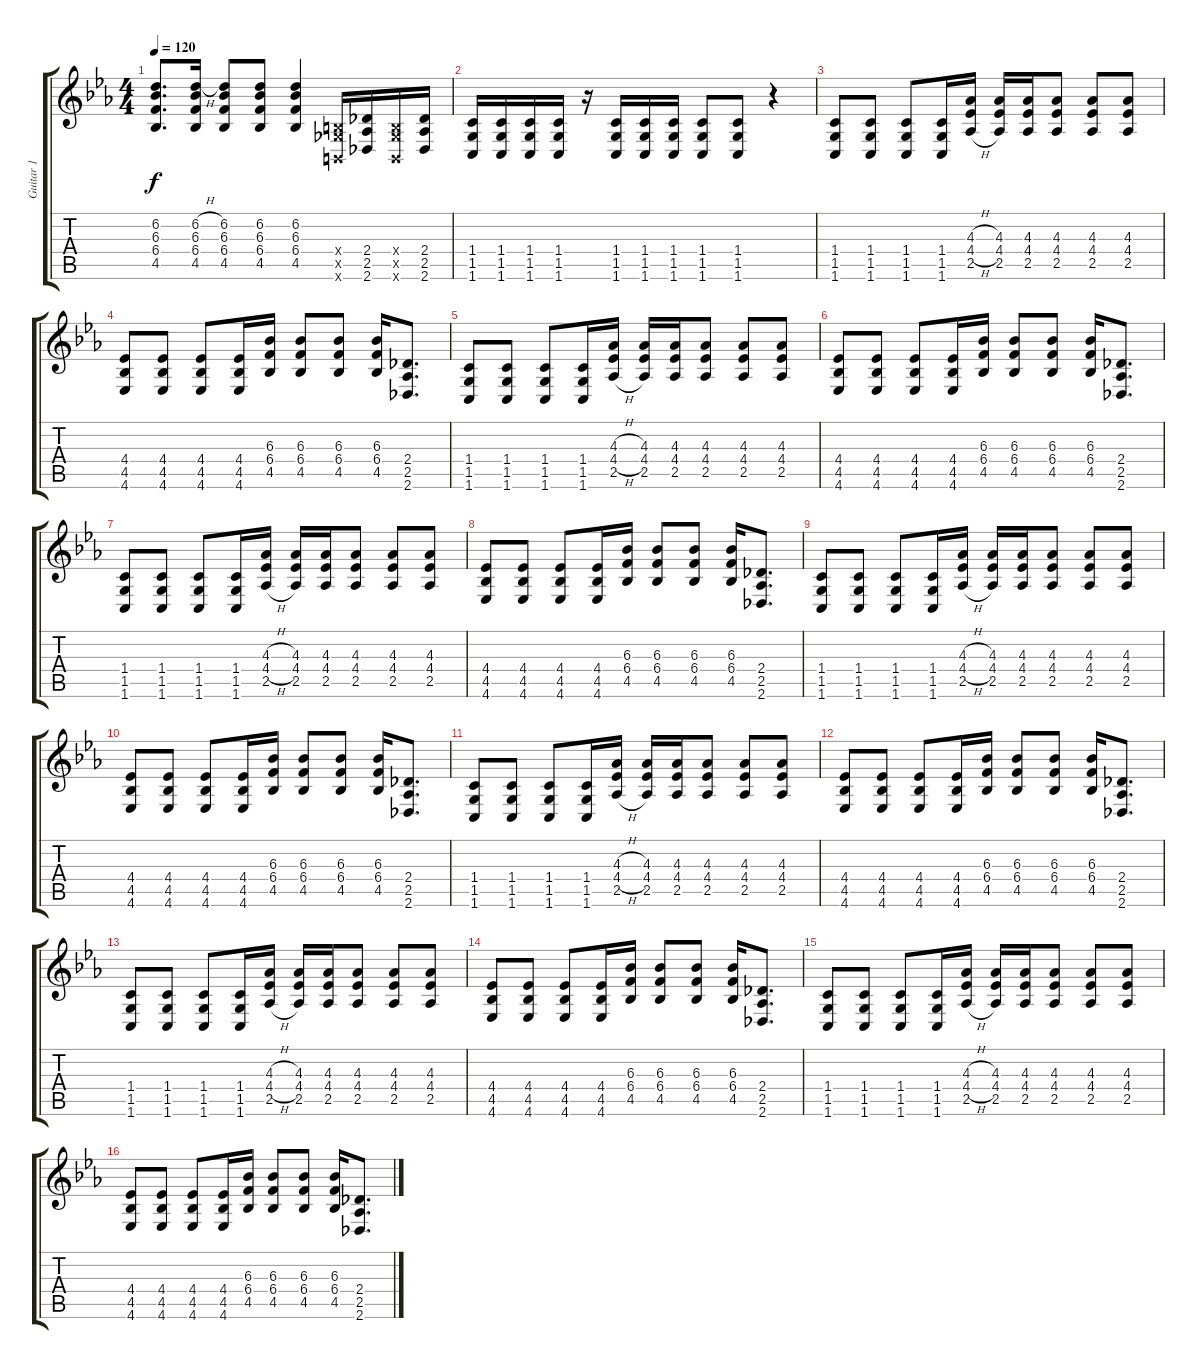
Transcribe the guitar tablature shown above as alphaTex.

\track ("Guitar 1" "Guitar 1") {instrument distortionguitar}
\staff {score tabs}
\tuning (Db4 Ab3 E3 B2 Gb2 B1) {hide}
\ts (4 4)
\tempo 120
\clef g2
\ks eb
(6.2 6.3 6.4 4.5).8{d dy f} (6.2{h} 6.3 6.4 4.5).16 (6.2 6.3 6.4 4.5).8 (6.2 6.3 6.4 4.5).8 (6.2 6.3 6.4 4.5).4 (0.4{x} 0.5{x} 0.6{x}).16 (2.4 2.5 2.6).16 (0.4{x} 0.5{x} 0.6{x}).16 (2.4 2.5 2.6).16 |
(1.4 1.5 1.6).16 (1.4 1.5 1.6).16 (1.4 1.5 1.6).16 (1.4 1.5 1.6).16 r.16 (1.4 1.5 1.6).16 (1.4 1.5 1.6).16 (1.4 1.5 1.6).16 (1.4 1.5 1.6).8 (1.4 1.5 1.6).8 r.4 |
(1.4 1.5 1.6).8 (1.4 1.5 1.6).8 (1.4 1.5 1.6).8 (1.4 1.5 1.6).16 (4.3{h} 4.4{h} 2.5{h}).16 (4.3 4.4 2.5).16 (4.3 4.4 2.5).16 (4.3 4.4 2.5).8 (4.3 4.4 2.5).8 (4.3 4.4 2.5).8 |
(4.4 4.5 4.6).8 (4.4 4.5 4.6).8 (4.4 4.5 4.6).8 (4.4 4.5 4.6).16 (6.3 6.4 4.5).16 (6.3 6.4 4.5).8 (6.3 6.4 4.5).8 (6.3 6.4 4.5).16 (2.4 2.5 2.6).8{d} |
(1.4 1.5 1.6).8 (1.4 1.5 1.6).8 (1.4 1.5 1.6).8 (1.4 1.5 1.6).16 (4.3{h} 4.4{h} 2.5{h}).16 (4.3 4.4 2.5).16 (4.3 4.4 2.5).16 (4.3 4.4 2.5).8 (4.3 4.4 2.5).8 (4.3 4.4 2.5).8 |
(4.4 4.5 4.6).8 (4.4 4.5 4.6).8 (4.4 4.5 4.6).8 (4.4 4.5 4.6).16 (6.3 6.4 4.5).16 (6.3 6.4 4.5).8 (6.3 6.4 4.5).8 (6.3 6.4 4.5).16 (2.4 2.5 2.6).8{d} |
(1.4 1.5 1.6).8 (1.4 1.5 1.6).8 (1.4 1.5 1.6).8 (1.4 1.5 1.6).16 (4.3{h} 4.4{h} 2.5{h}).16 (4.3 4.4 2.5).16 (4.3 4.4 2.5).16 (4.3 4.4 2.5).8 (4.3 4.4 2.5).8 (4.3 4.4 2.5).8 |
(4.4 4.5 4.6).8 (4.4 4.5 4.6).8 (4.4 4.5 4.6).8 (4.4 4.5 4.6).16 (6.3 6.4 4.5).16 (6.3 6.4 4.5).8 (6.3 6.4 4.5).8 (6.3 6.4 4.5).16 (2.4 2.5 2.6).8{d} |
(1.4 1.5 1.6).8 (1.4 1.5 1.6).8 (1.4 1.5 1.6).8 (1.4 1.5 1.6).16 (4.3{h} 4.4{h} 2.5{h}).16 (4.3 4.4 2.5).16 (4.3 4.4 2.5).16 (4.3 4.4 2.5).8 (4.3 4.4 2.5).8 (4.3 4.4 2.5).8 |
(4.4 4.5 4.6).8 (4.4 4.5 4.6).8 (4.4 4.5 4.6).8 (4.4 4.5 4.6).16 (6.3 6.4 4.5).16 (6.3 6.4 4.5).8 (6.3 6.4 4.5).8 (6.3 6.4 4.5).16 (2.4 2.5 2.6).8{d} |
(1.4 1.5 1.6).8 (1.4 1.5 1.6).8 (1.4 1.5 1.6).8 (1.4 1.5 1.6).16 (4.3{h} 4.4{h} 2.5{h}).16 (4.3 4.4 2.5).16 (4.3 4.4 2.5).16 (4.3 4.4 2.5).8 (4.3 4.4 2.5).8 (4.3 4.4 2.5).8 |
(4.4 4.5 4.6).8 (4.4 4.5 4.6).8 (4.4 4.5 4.6).8 (4.4 4.5 4.6).16 (6.3 6.4 4.5).16 (6.3 6.4 4.5).8 (6.3 6.4 4.5).8 (6.3 6.4 4.5).16 (2.4 2.5 2.6).8{d} |
(1.4 1.5 1.6).8 (1.4 1.5 1.6).8 (1.4 1.5 1.6).8 (1.4 1.5 1.6).16 (4.3{h} 4.4{h} 2.5{h}).16 (4.3 4.4 2.5).16 (4.3 4.4 2.5).16 (4.3 4.4 2.5).8 (4.3 4.4 2.5).8 (4.3 4.4 2.5).8 |
(4.4 4.5 4.6).8 (4.4 4.5 4.6).8 (4.4 4.5 4.6).8 (4.4 4.5 4.6).16 (6.3 6.4 4.5).16 (6.3 6.4 4.5).8 (6.3 6.4 4.5).8 (6.3 6.4 4.5).16 (2.4 2.5 2.6).8{d} |
(1.4 1.5 1.6).8 (1.4 1.5 1.6).8 (1.4 1.5 1.6).8 (1.4 1.5 1.6).16 (4.3{h} 4.4{h} 2.5{h}).16 (4.3 4.4 2.5).16 (4.3 4.4 2.5).16 (4.3 4.4 2.5).8 (4.3 4.4 2.5).8 (4.3 4.4 2.5).8 |
(4.4 4.5 4.6).8 (4.4 4.5 4.6).8 (4.4 4.5 4.6).8 (4.4 4.5 4.6).16 (6.3 6.4 4.5).16 (6.3 6.4 4.5).8 (6.3 6.4 4.5).8 (6.3 6.4 4.5).16 (2.4 2.5 2.6).8{d}
